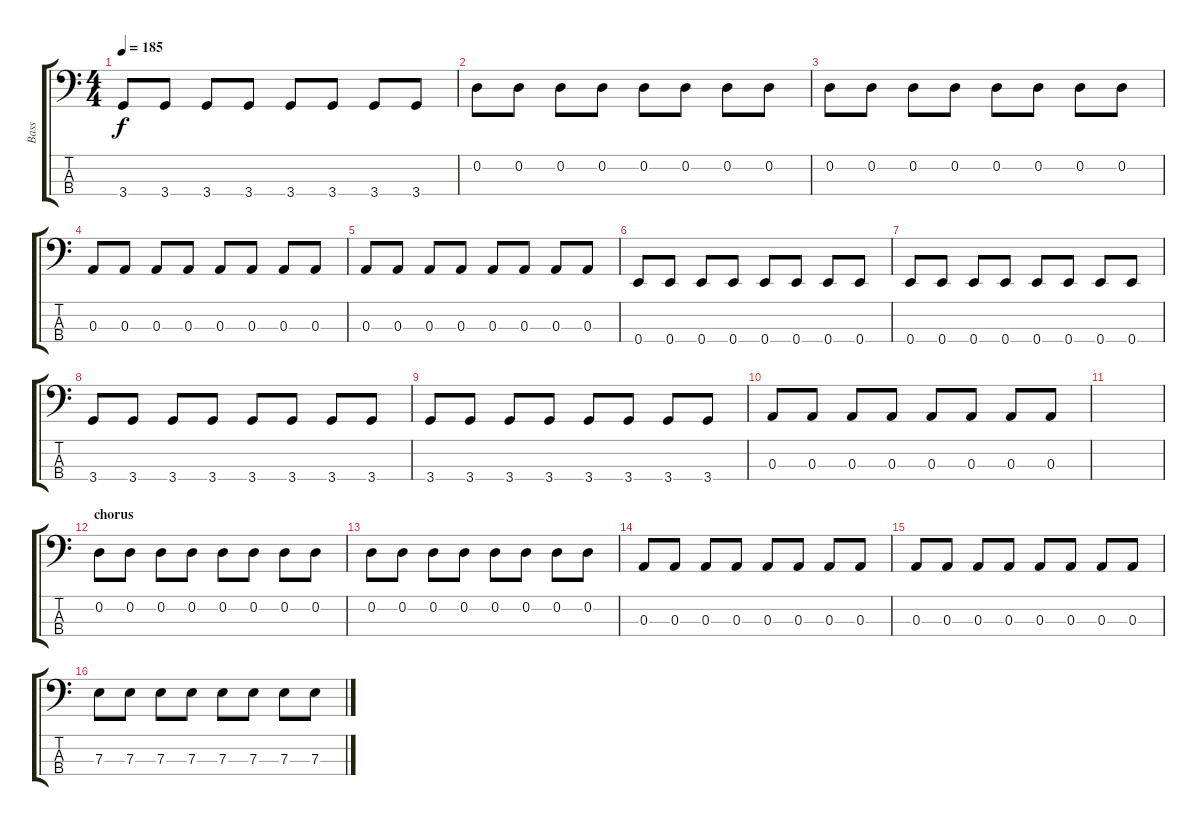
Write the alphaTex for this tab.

\track ("Bass" "Bass") {instrument electricbasspick}
\staff {score tabs}
\tuning (G2 D2 A1 E1) {hide}
\ts (4 4)
\tempo 185
\clef f4
\ks c
3.4.8{dy f} 3.4.8 3.4.8 3.4.8 3.4.8 3.4.8 3.4.8 3.4.8 |
0.2.8 0.2.8 0.2.8 0.2.8 0.2.8 0.2.8 0.2.8 0.2.8 |
0.2.8 0.2.8 0.2.8 0.2.8 0.2.8 0.2.8 0.2.8 0.2.8 |
0.3.8 0.3.8 0.3.8 0.3.8 0.3.8 0.3.8 0.3.8 0.3.8 |
0.3.8 0.3.8 0.3.8 0.3.8 0.3.8 0.3.8 0.3.8 0.3.8 |
0.4.8 0.4.8 0.4.8 0.4.8 0.4.8 0.4.8 0.4.8 0.4.8 |
0.4.8 0.4.8 0.4.8 0.4.8 0.4.8 0.4.8 0.4.8 0.4.8 |
3.4.8 3.4.8 3.4.8 3.4.8 3.4.8 3.4.8 3.4.8 3.4.8 |
3.4.8 3.4.8 3.4.8 3.4.8 3.4.8 3.4.8 3.4.8 3.4.8 |
0.3.8 0.3.8 0.3.8 0.3.8 0.3.8 0.3.8 0.3.8 0.3.8 |
|
\section ("" "chorus")
0.2.8 0.2.8 0.2.8 0.2.8 0.2.8 0.2.8 0.2.8 0.2.8 |
0.2.8 0.2.8 0.2.8 0.2.8 0.2.8 0.2.8 0.2.8 0.2.8 |
0.3.8 0.3.8 0.3.8 0.3.8 0.3.8 0.3.8 0.3.8 0.3.8 |
0.3.8 0.3.8 0.3.8 0.3.8 0.3.8 0.3.8 0.3.8 0.3.8 |
7.3.8 7.3.8 7.3.8 7.3.8 7.3.8 7.3.8 7.3.8 7.3.8
